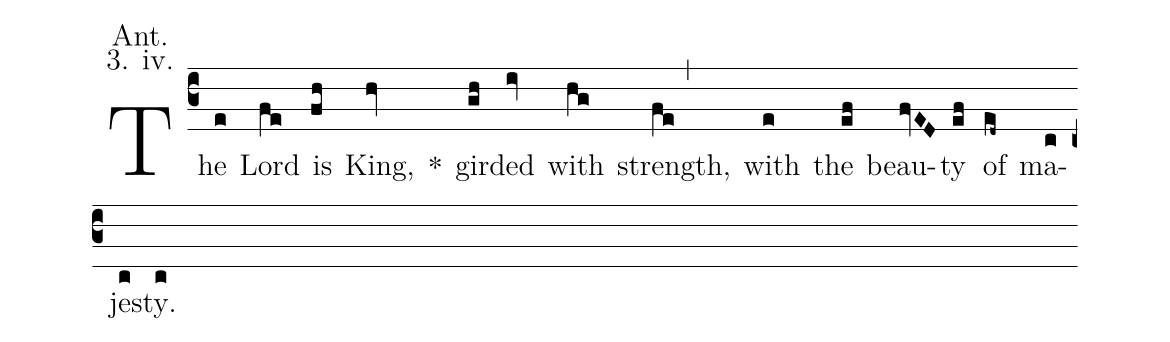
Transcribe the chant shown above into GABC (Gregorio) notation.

annotation: Ant.;
annotation: 3. iv.;
%%
(c3) The(e) Lord(fe) is(fh) King,(hv) <sp>*</sp>() gird(gh)ed(iv) with(hg) strength,(fe,) with(e) the(ef) beau(fvED)ty(ef) of(ed~) ma(c)jes(c)ty.(c)
